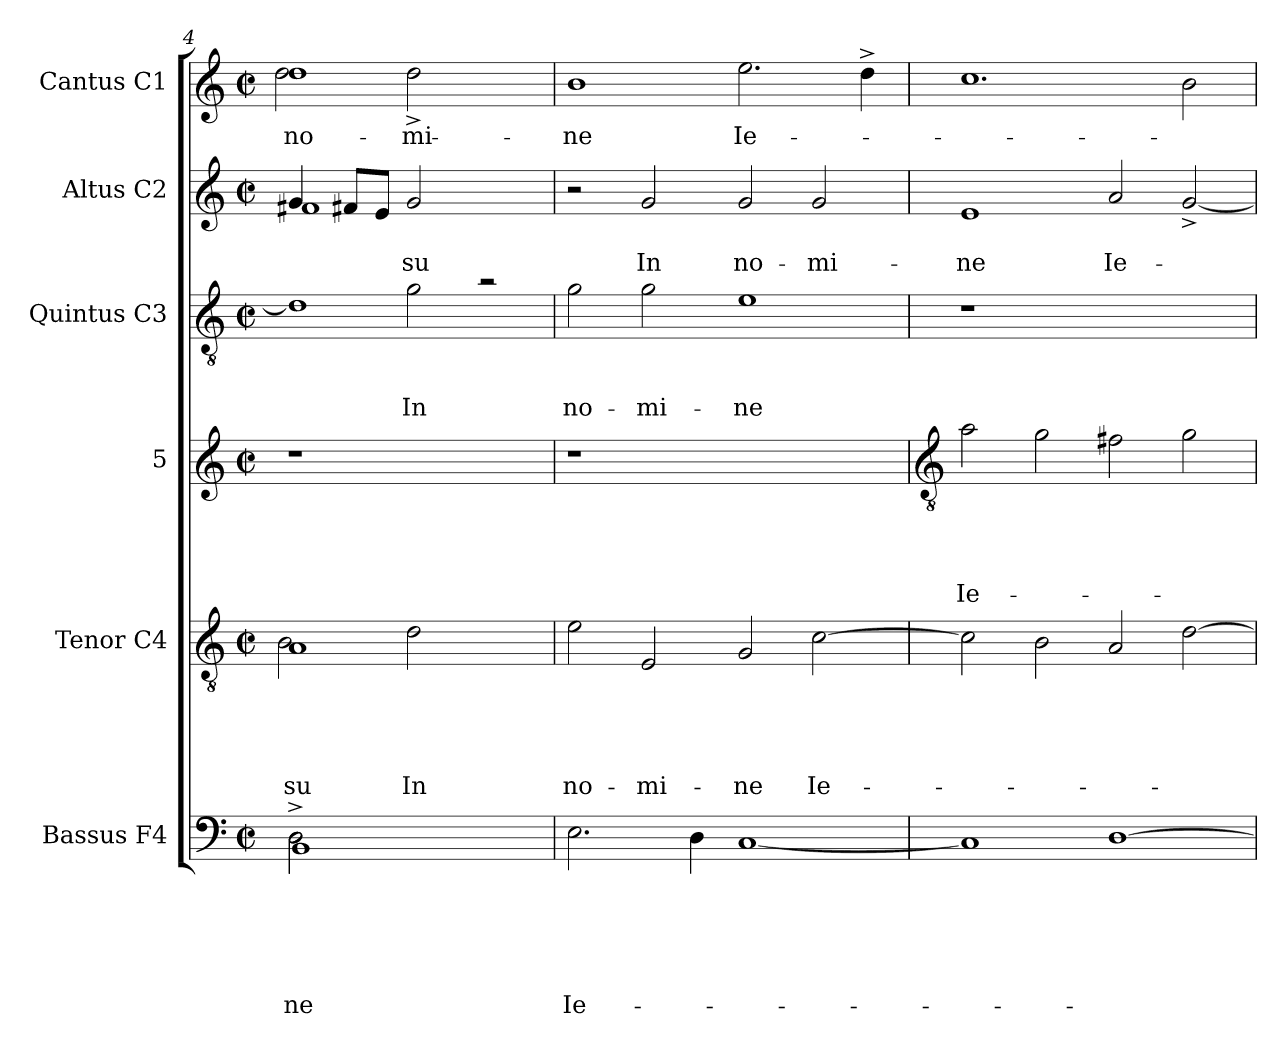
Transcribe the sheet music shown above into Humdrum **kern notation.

**kern	**text	**text	**text	**text	**text	**text	**kern	**text	**text	**text	**text	**text	**kern	**text	**text	**text	**text	**kern	**text	**text	**text	**kern	**text	**text	**kern	**text
*part6	*part6	*part6	*part6	*part6	*part6	*part6	*part5	*part5	*part5	*part5	*part5	*part5	*part4	*part4	*part4	*part4	*part4	*part3	*part3	*part3	*part3	*part2	*part2	*part2	*part1	*part1
*staff6	*staff6	*staff6	*staff6	*staff6	*staff6	*staff6	*staff5	*staff5	*staff5	*staff5	*staff5	*staff5	*staff4	*staff4	*staff4	*staff4	*staff4	*staff3	*staff3	*staff3	*staff3	*staff2	*staff2	*staff2	*staff1	*staff1
*I"Bassus F4	*	*	*	*	*	*	*I"Tenor C4	*	*	*	*	*	*I"5	*	*	*	*	*I"Quintus C3	*	*	*	*I"Altus C2	*	*	*I"Cantus C1	*
*I'B	*	*	*	*	*	*	*I'T	*	*	*	*	*	*	*	*	*	*	*	*	*	*	*I'A	*	*	*I'C	*
*clefF4	*	*	*	*	*	*	*clefGv2	*	*	*	*	*	*clefG2	*	*	*	*	*clefGv2	*	*	*	*clefG2	*	*	*clefG2	*
*k[]	*	*	*	*	*	*	*k[]	*	*	*	*	*	*k[]	*	*	*	*	*k[]	*	*	*	*k[]	*	*	*k[]	*
*C:	*	*	*	*	*	*	*C:	*	*	*	*	*	*C:	*	*	*	*	*C:	*	*	*	*C:	*	*	*C:	*
*M2/2	*	*	*	*	*	*	*M2/2	*	*	*	*	*	*M2/2	*	*	*	*	*M2/2	*	*	*	*M2/2	*	*	*M2/2	*
*met(c|)	*	*	*	*	*	*	*met(c|)	*	*	*	*	*	*met(c|)	*	*	*	*	*met(c|)	*	*	*	*met(c|)	*	*	*met(c|)	*
=4	=4	=4	=4	=4	=4	=4	=4	=4	=4	=4	=4	=4	=4	=4	=4	=4	=4	=4	=4	=4	=4	=4	=4	=4	=4	=4
!	!	!	!	!	!	!LO:LY:b	!	!	!	!	!	!	!	!	!	!	!	!	!	!	!	!	!	!	!	!
*^	*	*	*	*	*	*	*	*	*	*	*	*	*	*	*	*	*	*	*	*	*	*	*	*	*	*
!	!	!	!	!	!	!	!LO:LY:b	!	!	!	!	!	!	!	!	!	!	!	!	!	!	!	!	!	!	!	!
*	*^	*	*	*	*	*	*	*	*	*	*	*	*	*	*	*	*	*	*	*	*	*	*	*	*	*	*
!	!	!	!	!	!	!	!	!LO:LY:b	!	!	!	!	!	!LO:LY:b	!	!	!	!	!	!	!	!	!	!	!	!	!	!LO:LY:b
*	*	*	*	*	*	*	*	*	*^	*	*	*	*	*	*	*	*	*	*	*^	*	*	*	*^	*	*	*^	*
!	!	!	!	!	!	!	!	!	!	!	!	!	!	!	!	!	!	!	!	!	!	!	!	!	!	!	!	!	!	!	!	!LO:LY:b
2D^<\	2D\	1BB	.	.	.	.	.	-ne	1A	2B\	.	.	.	.	-su	1r	.	.	.	.	1d]	2ryy	.	.	.	4g/	1f#	.	.	1dd	2dd\	no-
.	.	.	.	.	.	.	.	.	.	.	.	.	.	.	.	.	.	.	.	.	.	.	.	.	.	8f#X/L	.	.	.	.	.	.
.	.	.	.	.	.	.	.	.	.	.	.	.	.	.	.	.	.	.	.	.	.	.	.	.	.	8e/J	.	.	.	.	.	.
!	!	!	!	!	!	!	!	!	!	!	!	!	!	!	!LO:LY:b	!	!	!	!	!	!	!	!	!	!LO:LY:b	!	!	!	!LO:LY:b	!	!	!LO:LY:b
2ryy	2ryy	.	.	.	.	.	.	.	.	2d\	.	.	.	.	In	.	.	.	.	.	.	2g\	.	.	In	2g/	.	.	-su	.	2dd^<\	-mi-
2ryy	2ryy	2ryy	.	.	.	.	.	.	2ryy	2ryy	.	.	.	.	.	2ryy	.	.	.	.	2ra	2ryy	.	.	.	2ryy	2ryy	.	.	2ryy	2ryy	.
=5	=5	=5	=5	=5	=5	=5	=5	=5	=5	=5	=5	=5	=5	=5	=5	=5	=5	=5	=5	=5	=5	=5	=5	=5	=5	=5	=5	=5	=5	=5	=5	=5
!	!	!	!	!	!	!	!	!LO:LY:b	!	!	!	!	!	!	!LO:LY:b	!	!	!	!	!	!	!	!	!	!LO:LY:b	!	!	!	!	!	!	!LO:LY:b
*v	*v	*v	*	*	*	*	*	*	*	*	*	*	*	*	*	*	*	*	*	*	*v	*v	*	*	*	*v	*v	*	*	*v	*v	*
*	*	*	*	*	*	*	*v	*v	*	*	*	*	*	*	*	*	*	*	*	*	*	*	*	*	*	*	*
2.E\	.	.	.	.	.	Ie-	2e\	.	.	.	.	no-	1r	.	.	.	.	2g\	.	.	no-	2r	.	.	1b	-ne
!	!	!	!	!	!	!	!	!	!	!	!	!LO:LY:b	!	!	!	!	!	!	!	!	!LO:LY:b	!	!	!LO:LY:b	!	!
.	.	.	.	.	.	.	2E/	.	.	.	.	-mi-	.	.	.	.	.	2g\	.	.	-mi-	2g/	.	In	.	.
4D\	.	.	.	.	.	.	.	.	.	.	.	.	.	.	.	.	.	.	.	.	.	.	.	.	.	.
!	!	!	!	!	!	!	!	!	!	!	!	!LO:LY:b	!	!	!	!	!	!	!	!	!LO:LY:b	!	!	!LO:LY:b	!	!LO:LY:b
[<1C	.	.	.	.	.	.	2G/	.	.	.	.	-ne	1ryy	.	.	.	.	1e	.	.	-ne	2g/	.	no-	2.ee\	Ie-
!	!	!	!	!	!	!	!	!	!	!	!	!LO:LY:b	!	!	!	!	!	!	!	!	!	!	!	!LO:LY:b	!	!
.	.	.	.	.	.	.	[<2c\	.	.	.	.	Ie-	.	.	.	.	.	.	.	.	.	2g/	.	-mi-	.	.
.	.	.	.	.	.	.	.	.	.	.	.	.	.	.	.	.	.	.	.	.	.	.	.	.	4dd^>\	.
!!LO:LB:g=z
=6	=6	=6	=6	=6	=6	=6	=6	=6	=6	=6	=6	=6	=6	=6	=6	=6	=6	=6	=6	=6	=6	=6	=6	=6	=6	=6
*	*	*	*	*	*	*	*	*	*	*	*	*	*clefGv2	*	*	*	*	*	*	*	*	*	*	*	*	*
!	!	!	!	!	!	!	!	!	!	!	!	!	!	!	!	!	!LO:LY:b	!	!	!	!	!	!	!LO:LY:b	!	!
1C]	.	.	.	.	.	.	2c\]	.	.	.	.	.	2a\	.	.	.	Ie-	1r	.	.	.	1e	.	-ne	1.cc	.
.	.	.	.	.	.	.	2B\	.	.	.	.	.	2g\	.	.	.	.	.	.	.	.	.	.	.	.	.
!	!	!	!	!	!	!	!	!	!	!	!	!	!	!	!	!	!	!	!	!	!	!	!	!LO:LY:b	!	!
[>1D	.	.	.	.	.	.	2A/	.	.	.	.	.	2f#X\	.	.	.	.	1ryy	.	.	.	2a/	.	Ie-	.	.
.	.	.	.	.	.	.	[>2d\	.	.	.	.	.	2g\	.	.	.	.	.	.	.	.	[<2g^</	.	.	2b\	.
=	=	=	=	=	=	=	=	=	=	=	=	=	=	=	=	=	=	=	=	=	=	=	=	=	=	=
*-	*-	*-	*-	*-	*-	*-	*-	*-	*-	*-	*-	*-	*-	*-	*-	*-	*-	*-	*-	*-	*-	*-	*-	*-	*-	*-
